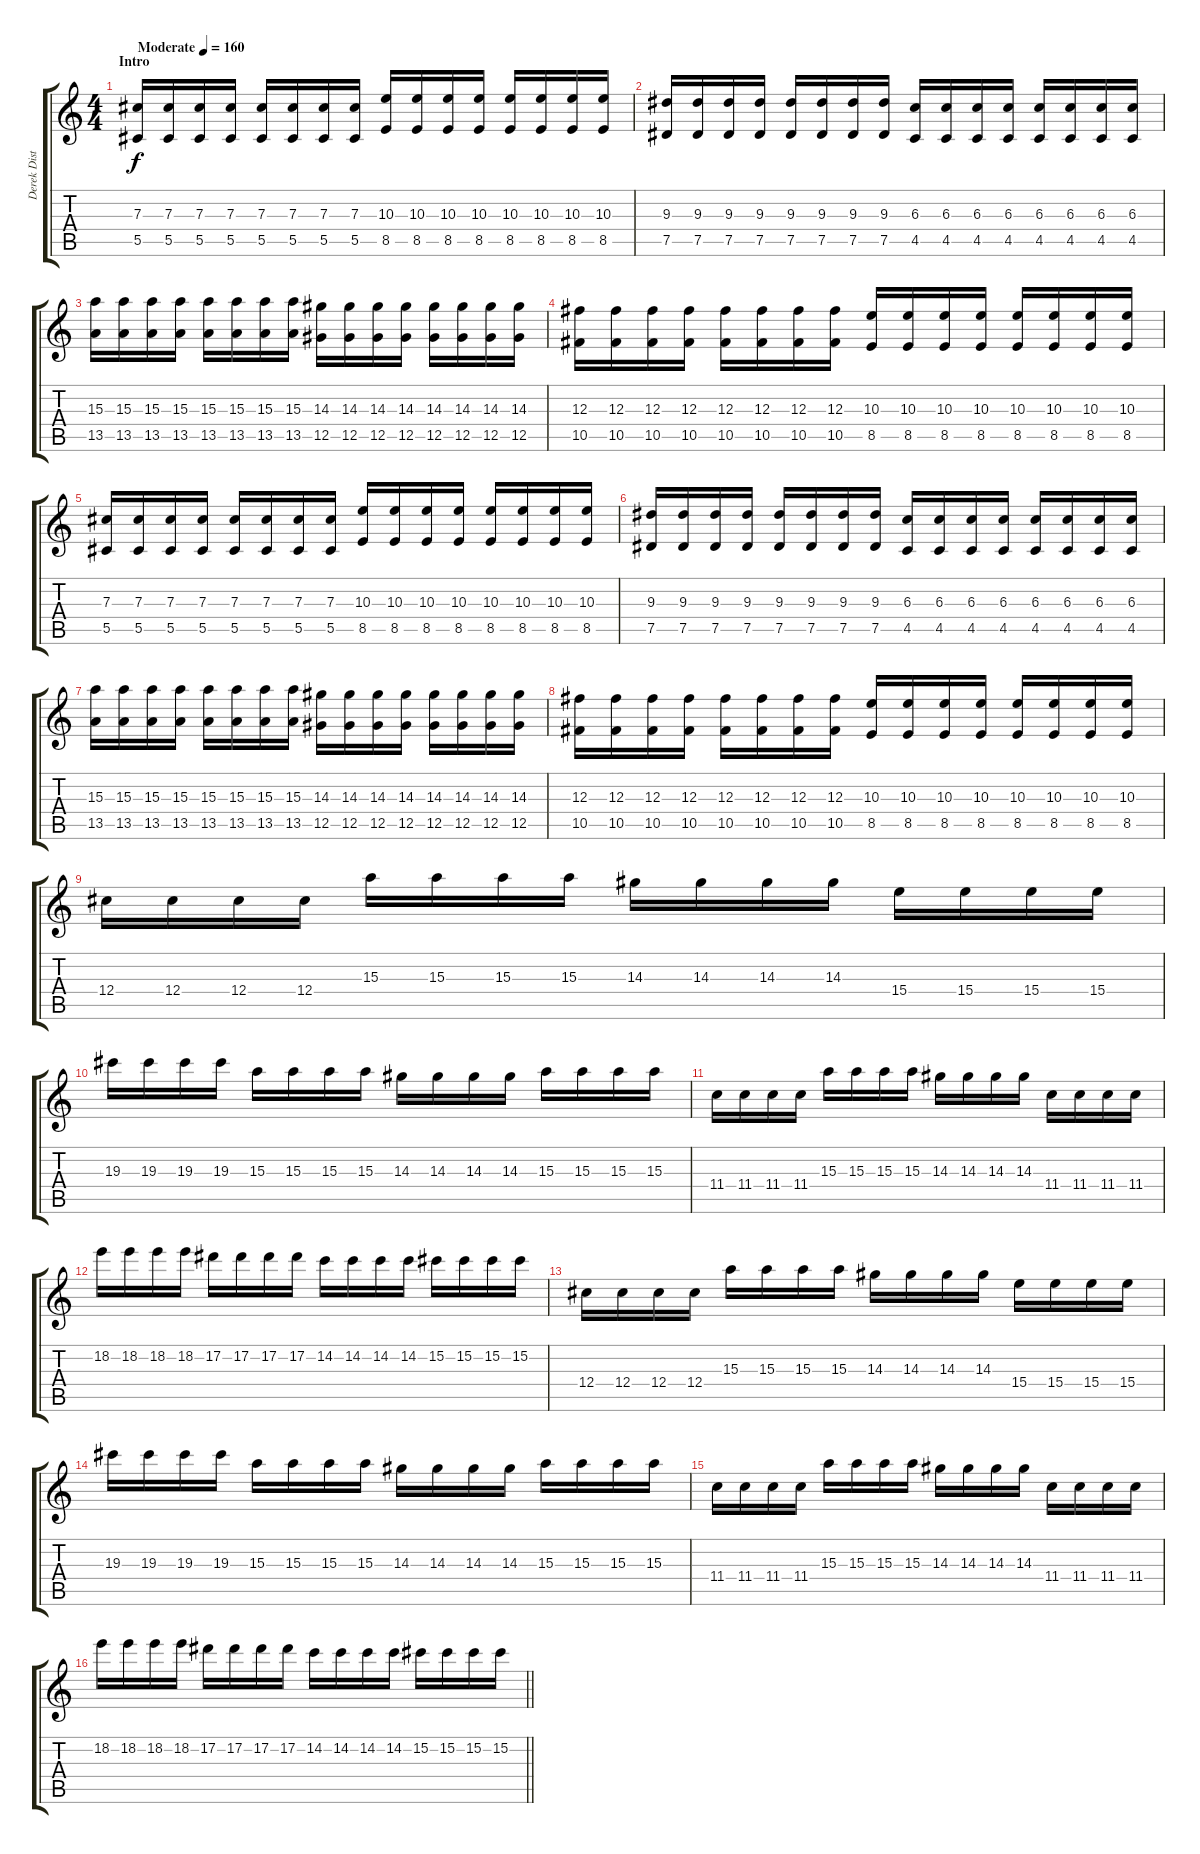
\track ("Derek Distortion" "Derek Dist") {instrument distortionguitar}
\staff {score tabs}
\tuning (Eb4 Bb3 Gb3 Db3 Ab2 Db2) {hide}
\ts (4 4)
\section ("" "Intro")
\tempo (160 "Moderate")
\clef g2
\ks c
(7.3 5.5).16{dy f instrument distortionguitar} (7.3 5.5).16 (7.3 5.5).16 (7.3 5.5).16 (7.3 5.5).16 (7.3 5.5).16 (7.3 5.5).16 (7.3 5.5).16 (10.3 8.5).16 (10.3 8.5).16 (10.3 8.5).16 (10.3 8.5).16 (10.3 8.5).16 (10.3 8.5).16 (10.3 8.5).16 (10.3 8.5).16 |
(9.3 7.5).16 (9.3 7.5).16 (9.3 7.5).16 (9.3 7.5).16 (9.3 7.5).16 (9.3 7.5).16 (9.3 7.5).16 (9.3 7.5).16 (6.3 4.5).16 (6.3 4.5).16 (6.3 4.5).16 (6.3 4.5).16 (6.3 4.5).16 (6.3 4.5).16 (6.3 4.5).16 (6.3 4.5).16 |
(15.3 13.5).16 (15.3 13.5).16 (15.3 13.5).16 (15.3 13.5).16 (15.3 13.5).16 (15.3 13.5).16 (15.3 13.5).16 (15.3 13.5).16 (14.3 12.5).16 (14.3 12.5).16 (14.3 12.5).16 (14.3 12.5).16 (14.3 12.5).16 (14.3 12.5).16 (14.3 12.5).16 (14.3 12.5).16 |
(12.3 10.5).16 (12.3 10.5).16 (12.3 10.5).16 (12.3 10.5).16 (12.3 10.5).16 (12.3 10.5).16 (12.3 10.5).16 (12.3 10.5).16 (10.3 8.5).16 (10.3 8.5).16 (10.3 8.5).16 (10.3 8.5).16 (10.3 8.5).16 (10.3 8.5).16 (10.3 8.5).16 (10.3 8.5).16 |
(7.3 5.5).16 (7.3 5.5).16 (7.3 5.5).16 (7.3 5.5).16 (7.3 5.5).16 (7.3 5.5).16 (7.3 5.5).16 (7.3 5.5).16 (10.3 8.5).16 (10.3 8.5).16 (10.3 8.5).16 (10.3 8.5).16 (10.3 8.5).16 (10.3 8.5).16 (10.3 8.5).16 (10.3 8.5).16 |
(9.3 7.5).16 (9.3 7.5).16 (9.3 7.5).16 (9.3 7.5).16 (9.3 7.5).16 (9.3 7.5).16 (9.3 7.5).16 (9.3 7.5).16 (6.3 4.5).16 (6.3 4.5).16 (6.3 4.5).16 (6.3 4.5).16 (6.3 4.5).16 (6.3 4.5).16 (6.3 4.5).16 (6.3 4.5).16 |
(15.3 13.5).16 (15.3 13.5).16 (15.3 13.5).16 (15.3 13.5).16 (15.3 13.5).16 (15.3 13.5).16 (15.3 13.5).16 (15.3 13.5).16 (14.3 12.5).16 (14.3 12.5).16 (14.3 12.5).16 (14.3 12.5).16 (14.3 12.5).16 (14.3 12.5).16 (14.3 12.5).16 (14.3 12.5).16 |
(12.3 10.5).16 (12.3 10.5).16 (12.3 10.5).16 (12.3 10.5).16 (12.3 10.5).16 (12.3 10.5).16 (12.3 10.5).16 (12.3 10.5).16 (10.3 8.5).16 (10.3 8.5).16 (10.3 8.5).16 (10.3 8.5).16 (10.3 8.5).16 (10.3 8.5).16 (10.3 8.5).16 (10.3 8.5).16 |
12.4.16 12.4.16 12.4.16 12.4.16 15.3.16 15.3.16 15.3.16 15.3.16 14.3.16 14.3.16 14.3.16 14.3.16 15.4.16 15.4.16 15.4.16 15.4.16 |
19.3.16 19.3.16 19.3.16 19.3.16 15.3.16 15.3.16 15.3.16 15.3.16 14.3.16 14.3.16 14.3.16 14.3.16 15.3.16 15.3.16 15.3.16 15.3.16 |
11.4.16 11.4.16 11.4.16 11.4.16 15.3.16 15.3.16 15.3.16 15.3.16 14.3.16 14.3.16 14.3.16 14.3.16 11.4.16 11.4.16 11.4.16 11.4.16 |
18.2.16 18.2.16 18.2.16 18.2.16 17.2.16 17.2.16 17.2.16 17.2.16 14.2.16 14.2.16 14.2.16 14.2.16 15.2.16 15.2.16 15.2.16 15.2.16 |
12.4.16 12.4.16 12.4.16 12.4.16 15.3.16 15.3.16 15.3.16 15.3.16 14.3.16 14.3.16 14.3.16 14.3.16 15.4.16 15.4.16 15.4.16 15.4.16 |
19.3.16 19.3.16 19.3.16 19.3.16 15.3.16 15.3.16 15.3.16 15.3.16 14.3.16 14.3.16 14.3.16 14.3.16 15.3.16 15.3.16 15.3.16 15.3.16 |
11.4.16 11.4.16 11.4.16 11.4.16 15.3.16 15.3.16 15.3.16 15.3.16 14.3.16 14.3.16 14.3.16 14.3.16 11.4.16 11.4.16 11.4.16 11.4.16 |
\barLineRight lightlight
18.2.16 18.2.16 18.2.16 18.2.16 17.2.16 17.2.16 17.2.16 17.2.16 14.2.16 14.2.16 14.2.16 14.2.16 15.2.16 15.2.16 15.2.16 15.2.16
